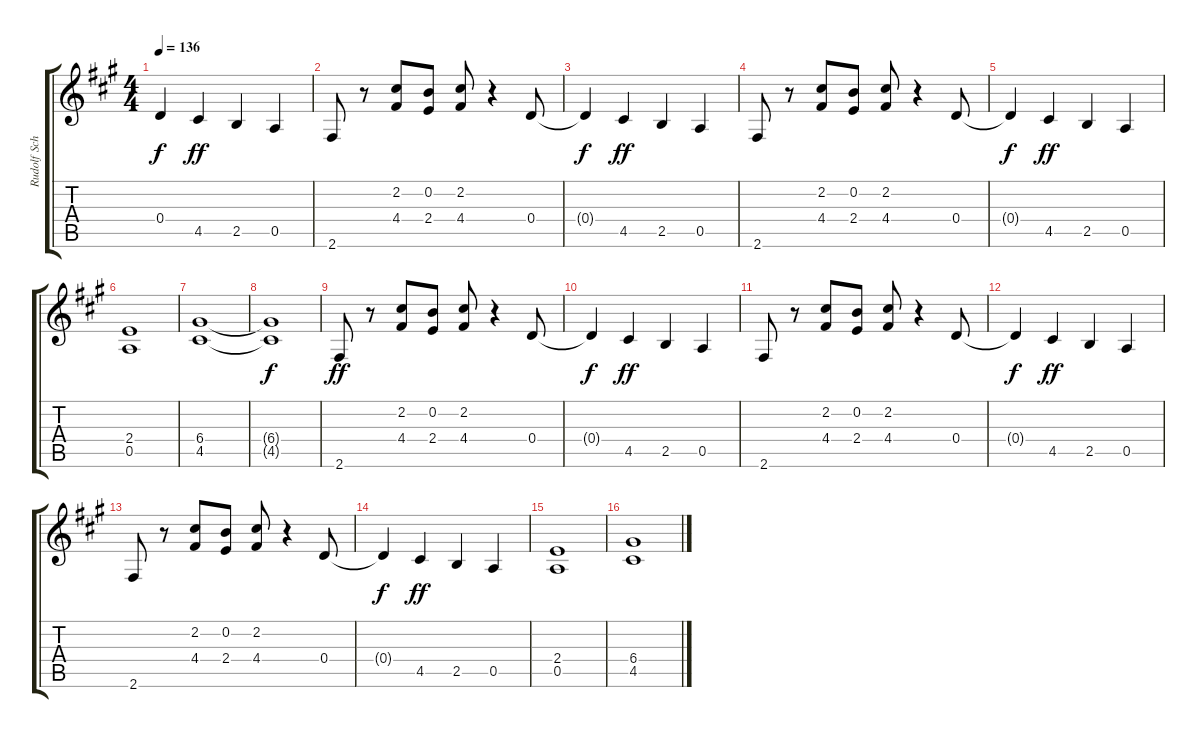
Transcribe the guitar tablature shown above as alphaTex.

\track ("Rudolf Schenker" "Rudolf Sch") {instrument overdrivenguitar}
\staff {score tabs}
\tuning (E4 B3 G3 D3 A2 E2) {hide}
\ts (4 4)
\tempo 136
\clef g2
\ks a
0.4{t}.4{dy f} 4.5.4{dy ff} 2.5.4 0.5.4 |
2.6.8 r.8 (2.2 4.4).8 (0.2 2.4).8 (2.2 4.4).8 r.4 0.4.8 |
0.4{t}.4{dy f} 4.5.4{dy ff} 2.5.4 0.5.4 |
2.6.8 r.8 (2.2 4.4).8 (0.2 2.4).8 (2.2 4.4).8 r.4 0.4.8 |
0.4{t}.4{dy f} 4.5.4{dy ff} 2.5.4 0.5.4 |
(2.4 0.5).1 |
(6.4 4.5).1 |
(6.4{t} 4.5{t}).1{dy f} |
2.6.8{dy ff} r.8 (2.2 4.4).8 (0.2 2.4).8 (2.2 4.4).8 r.4 0.4.8 |
0.4{t}.4{dy f} 4.5.4{dy ff} 2.5.4 0.5.4 |
2.6.8 r.8 (2.2 4.4).8 (0.2 2.4).8 (2.2 4.4).8 r.4 0.4.8 |
0.4{t}.4{dy f} 4.5.4{dy ff} 2.5.4 0.5.4 |
2.6.8 r.8 (2.2 4.4).8 (0.2 2.4).8 (2.2 4.4).8 r.4 0.4.8 |
0.4{t}.4{dy f} 4.5.4{dy ff} 2.5.4 0.5.4 |
(2.4 0.5).1 |
(6.4 4.5).1
